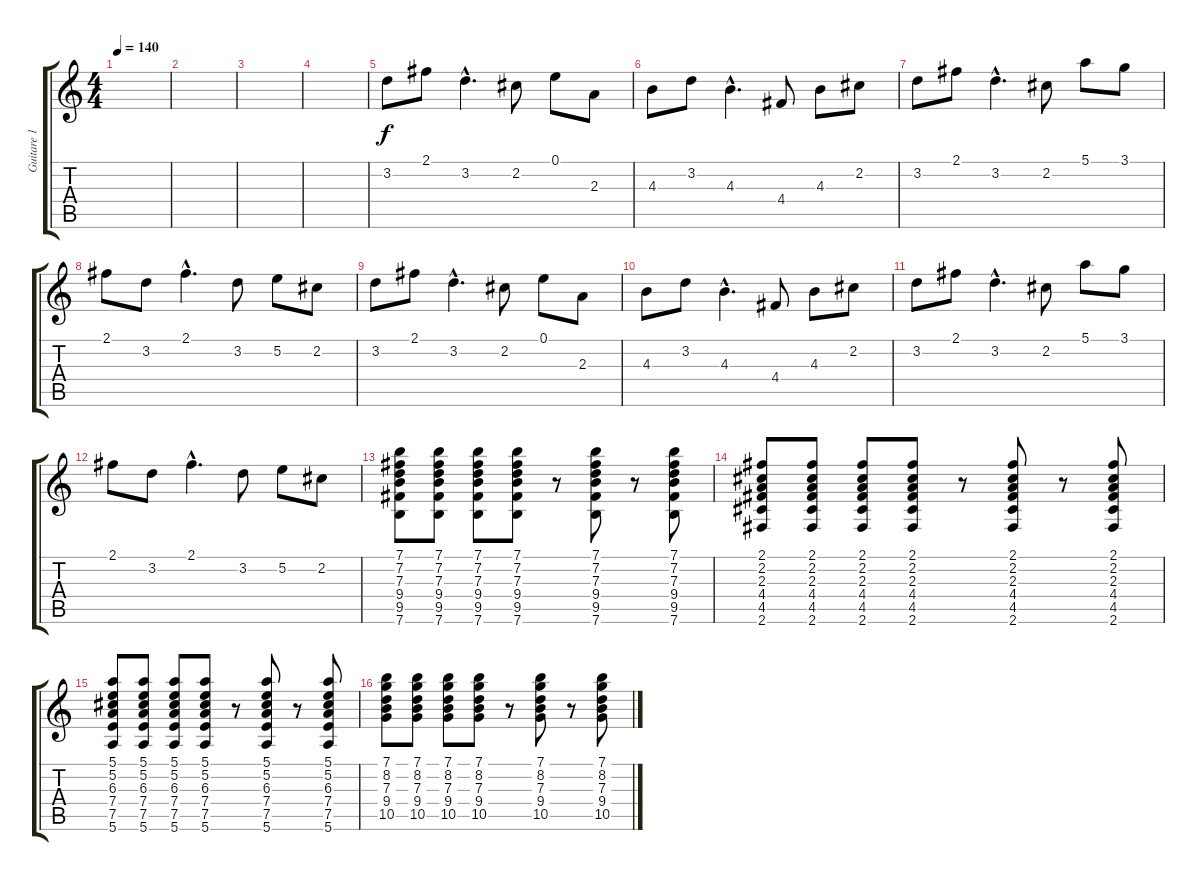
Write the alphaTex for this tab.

\track ("Guitare 1" "Guitare 1") {instrument electricguitarjazz}
\staff {score tabs}
\tuning (E4 B3 G3 D3 A2 E2) {hide}
\ts (4 4)
\tempo 140
\clef g2
\ks c
|
|
|
|
3.2.8 2.1.8 3.2{hac}.4{d} 2.2.8 0.1.8 2.3.8 |
4.3.8 3.2.8 4.3{hac}.4{d} 4.4.8 4.3.8 2.2.8 |
3.2.8 2.1.8 3.2{hac}.4{d} 2.2.8 5.1.8 3.1.8 |
2.1.8 3.2.8 2.1{hac}.4{d} 3.2.8 5.2.8 2.2.8 |
3.2.8 2.1.8 3.2{hac}.4{d} 2.2.8 0.1.8 2.3.8 |
4.3.8 3.2.8 4.3{hac}.4{d} 4.4.8 4.3.8 2.2.8 |
3.2.8 2.1.8 3.2{hac}.4{d} 2.2.8 5.1.8 3.1.8 |
2.1.8 3.2.8 2.1{hac}.4{d} 3.2.8 5.2.8 2.2.8 |
(7.1 7.2 7.3 9.4 9.5 7.6).8 (7.1 7.2 7.3 9.4 9.5 7.6).8 (7.1 7.2 7.3 9.4 9.5 7.6).8 (7.1 7.2 7.3 9.4 9.5 7.6).8 r.8 (7.1 7.2 7.3 9.4 9.5 7.6).8 r.8 (7.1 7.2 7.3 9.4 9.5 7.6).8 |
(2.1 2.2 2.3 4.4 4.5 2.6).8 (2.1 2.2 2.3 4.4 4.5 2.6).8 (2.1 2.2 2.3 4.4 4.5 2.6).8 (2.1 2.2 2.3 4.4 4.5 2.6).8 r.8 (2.1 2.2 2.3 4.4 4.5 2.6).8 r.8 (2.1 2.2 2.3 4.4 4.5 2.6).8 |
(5.1 5.2 6.3 7.4 7.5 5.6).8 (5.1 5.2 6.3 7.4 7.5 5.6).8 (5.1 5.2 6.3 7.4 7.5 5.6).8 (5.1 5.2 6.3 7.4 7.5 5.6).8 r.8 (5.1 5.2 6.3 7.4 7.5 5.6).8 r.8 (5.1 5.2 6.3 7.4 7.5 5.6).8 |
(7.1 8.2 7.3 9.4 10.5).8 (7.1 8.2 7.3 9.4 10.5).8 (7.1 8.2 7.3 9.4 10.5).8 (7.1 8.2 7.3 9.4 10.5).8 r.8 (7.1 8.2 7.3 9.4 10.5).8 r.8 (7.1 8.2 7.3 9.4 10.5).8
